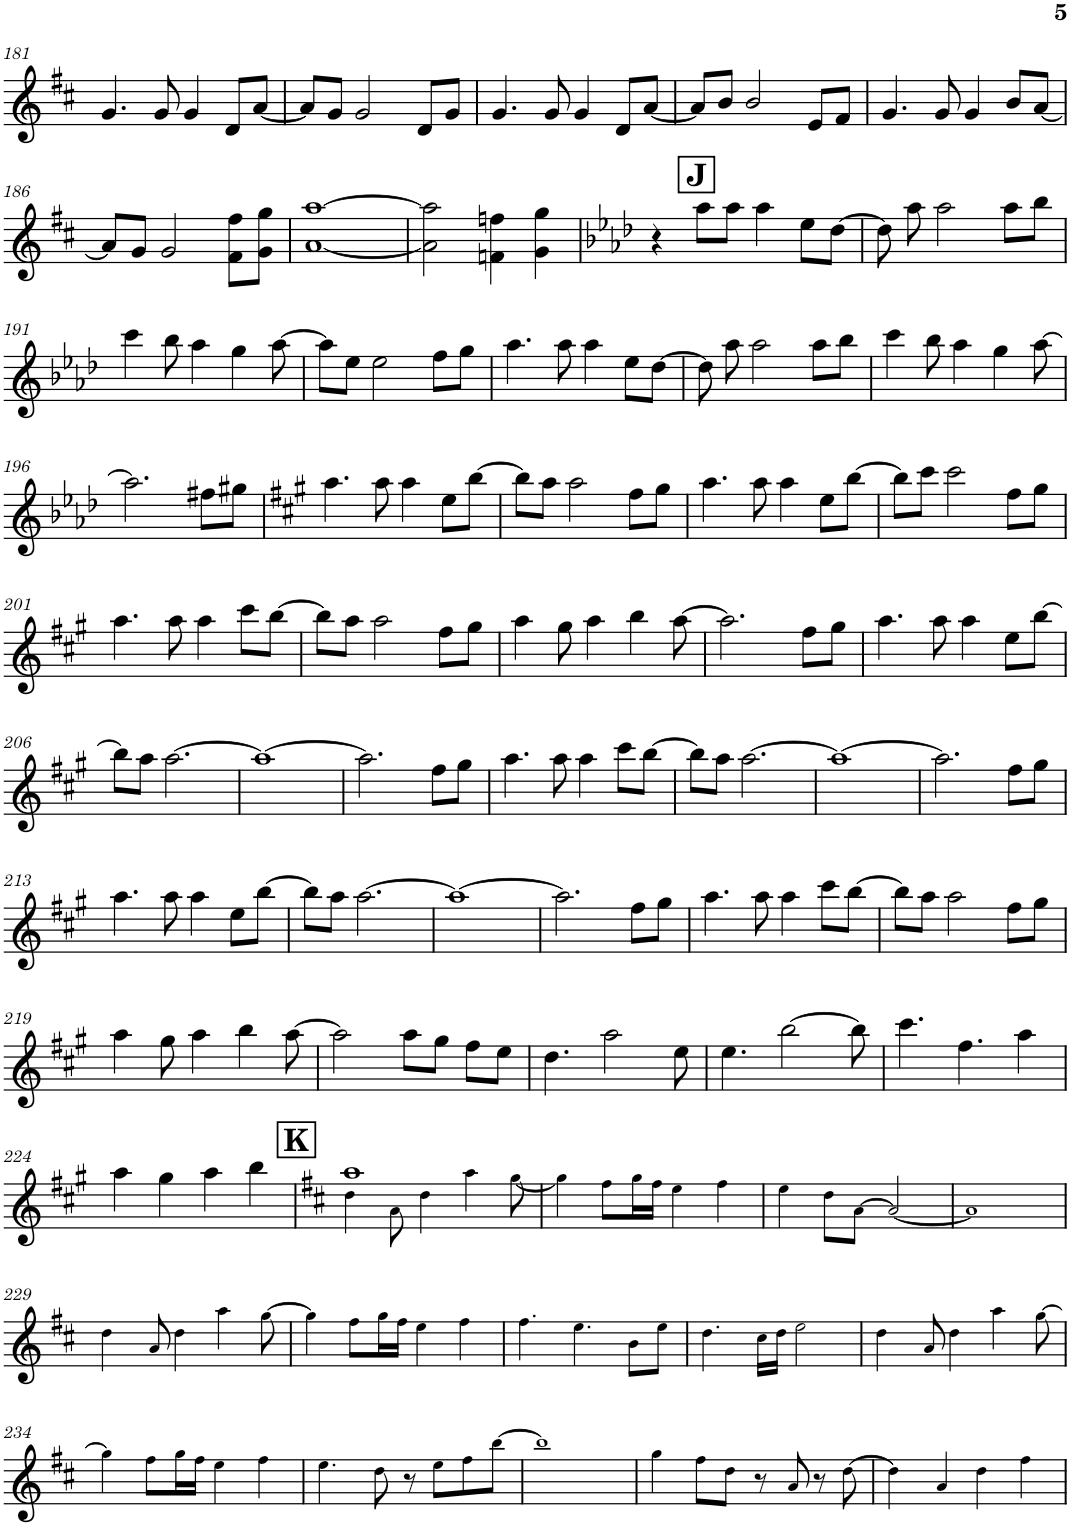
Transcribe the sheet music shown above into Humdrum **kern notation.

**kern
*part1
*staff1
*I"Piano
*I'Pno.
!!LO:PB:g=z
*clefG2
*k[f#c#]
*M4/4
=181
4.g/
8g/
4g/
8d/L
[8a/J
=182
8a/L]
8g/J
2g/
8d/L
8g/J
=183
4.g/
8g/
4g/
8d/L
[8a/J
=184
8a/L]
8b/J
2b/
8e/L
8f#/J
=185
4.g/
8g/
4g/
8b/L
[8a/J
!!LO:LB:g=z
=186
8a/L]
8g/J
2g/
8f#\ 8ff#\L
8g\ 8gg\J
=187
[1a [1aa
=188
2a\] 2aa\]
4fn\ 4ffn\
4g\ 4gg\
!!LO:REH:place=s1:a:B:cj:fs=14:t=J:qo=1
=189
*k[b-e-a-d-]
4r
8aa-\L
8aa-\J
4aa-\
8ee-\L
[8dd-\J
=190
8dd-\]
8aa-\
2aa-\
8aa-\L
8bb-\J
!!LO:LB:g=z
=191
4ccc\
8bb-\
4aa-\
4gg\
[8aa-\
=192
8aa-\L]
8ee-\J
2ee-\
8ff\L
8gg\J
=193
4.aa-\
8aa-\
4aa-\
8ee-\L
[8dd-\J
=194
8dd-\]
8aa-\
2aa-\
8aa-\L
8bb-\J
=195
4ccc\
8bb-\
4aa-\
4gg\
[8aa-\
!!LO:LB:g=z
=196
2.aa-\]
8ff#X\L
8gg#X\J
=197
*k[f#c#g#]
4.aa\
8aa\
4aa\
8ee\L
[8bb\J
=198
8bb\L]
8aa\J
2aa\
8ff#\L
8gg#\J
=199
4.aa\
8aa\
4aa\
8ee\L
[8bb\J
=200
8bb\L]
8ccc#\J
2ccc#\
8ff#\L
8gg#\J
!!LO:LB:g=z
=201
4.aa\
8aa\
4aa\
8ccc#\L
[8bb\J
=202
8bb\L]
8aa\J
2aa\
8ff#\L
8gg#\J
=203
4aa\
8gg#\
4aa\
4bb\
[8aa\
=204
2.aa\]
8ff#\L
8gg#\J
=205
4.aa\
8aa\
4aa\
8ee\L
[8bb\J
!!LO:LB:g=z
=206
8bb\L]
8aa\J
[2.aa\
=207
1aa_
=208
2.aa\]
8ff#\L
8gg#\J
=209
4.aa\
8aa\
4aa\
8ccc#\L
[8bb\J
=210
8bb\L]
8aa\J
[2.aa\
=211
1aa_
=212
2.aa\]
8ff#\L
8gg#\J
!!LO:LB:g=z
=213
4.aa\
8aa\
4aa\
8ee\L
[8bb\J
=214
8bb\L]
8aa\J
[2.aa\
=215
1aa_
=216
2.aa\]
8ff#\L
8gg#\J
=217
4.aa\
8aa\
4aa\
8ccc#\L
[8bb\J
=218
8bb\L]
8aa\J
2aa\
8ff#\L
8gg#\J
!!LO:LB:g=z
=219
4aa\
8gg#\
4aa\
4bb\
[8aa\
=220
2aa\]
8aa\L
8gg#\J
8ff#\L
8ee\J
=221
4.dd\
2aa\
8ee\
=222
4.ee\
[2bb\
8bb\]
=223
4.ccc#\
4.ff#\
4aa\
!!LO:LB:g=z
=224
4aa\
4gg#\
4aa\
4bb\
!!LO:REH:place=s1:a:B:cj:fs=14:t=K
=225
*k[f#c#]
*^
1aa	4dd!\
.	8a!\
.	4dd!\
.	4aa!\
.	[8gg!\
*v	*v
=226
4gg!\]
8ff#!\L
16gg!\L
16ff#!\JJ
4ee!\
4ff#!\
=227
4ee!\
8dd!\L
[8a!\J
2a!/_
=228
1a!]
!!LO:LB:g=z
=229
4dd!\
8a!/
4dd!\
4aa!\
[8gg!\
=230
4gg!\]
8ff#!\L
16gg!\L
16ff#!\JJ
4ee!\
4ff#!\
=231
4.ff#!\
4.ee!\
8b!\L
8ee!\J
=232
4.dd!\
16cc#!\LL
16dd!\JJ
2ee!\
=233
4dd!\
8a!/
4dd!\
4aa!\
[8gg!\
!!LO:LB:g=z
=234
4gg!\]
8ff#!\L
16gg!\L
16ff#!\JJ
4ee!\
4ff#!\
=235
4.ee!\
8dd!\
8r
8ee!\L
8ff#!\
[8bb!\J
=236
1bb!]
=237
4gg!\
8ff#!\L
8dd!\J
8r
8a!/
8r
[8dd!\
=238
4dd!\]
4a!/
4dd!\
4ff#!\
=
*-
